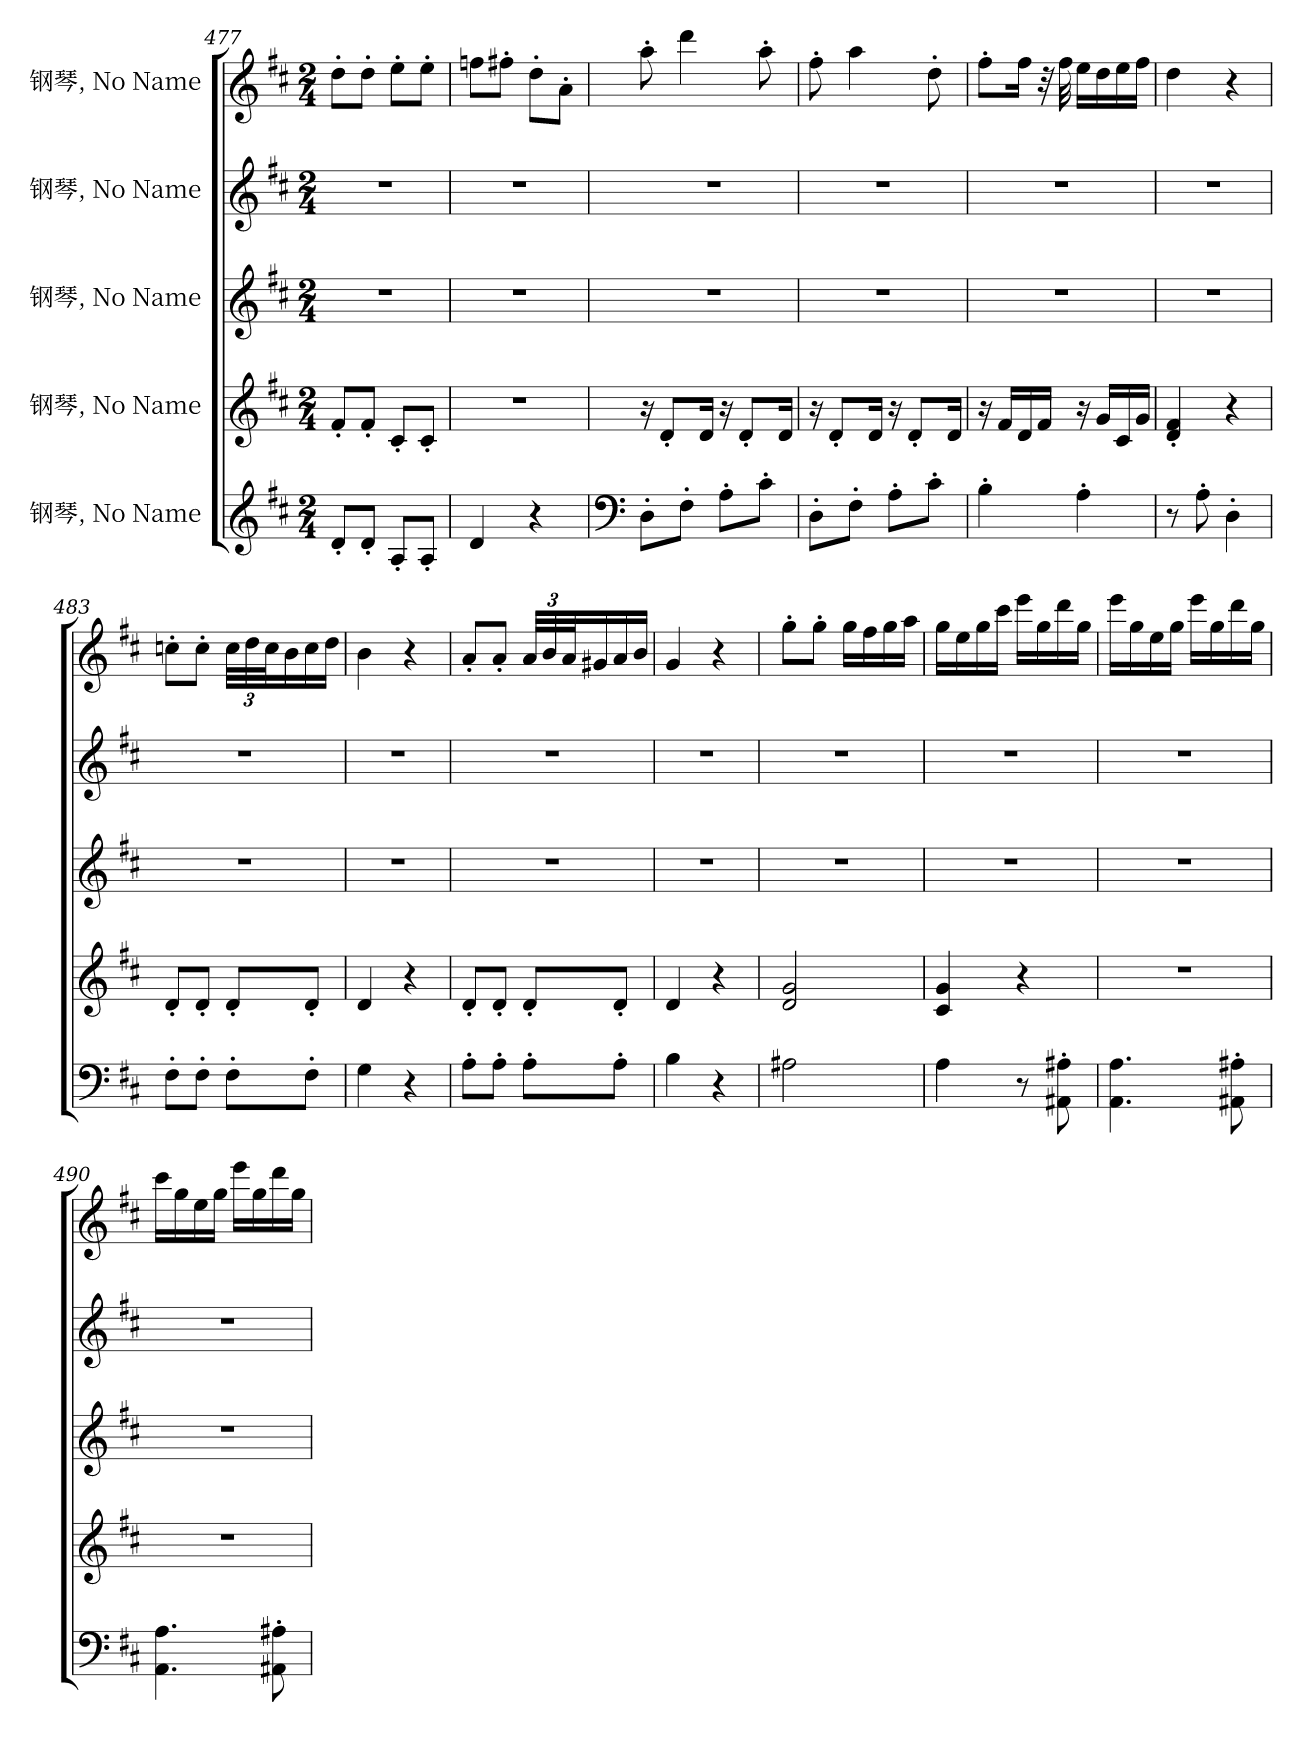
**kern	**kern	**kern	**kern	**kern
*part5	*part4	*part3	*part2	*part1
*staff5	*staff4	*staff3	*staff2	*staff1
*I"钢琴, No Name	*I"钢琴, No Name	*I"钢琴, No Name	*I"钢琴, No Name	*I"钢琴, No Name
*clefG2	*clefG2	*clefG2	*clefG2	*clefG2
*k[f#c#]	*k[f#c#]	*k[f#c#]	*k[f#c#]	*k[f#c#]
*M2/4	*M2/4	*M2/4	*M2/4	*M2/4
=477	=477	=477	=477	=477
8d'/L	8f#'/L	2r	2r	8dd'\L
8d'/J	8f#'/J	.	.	8dd'\J
8A'/L	8c#'/L	.	.	8ee'\L
8A'/J	8c#'/J	.	.	8ee'\J
=478	=478	=478	=478	=478
4d/	2r	2r	2r	8ffn\L
.	.	.	.	8ff#X'\J
4r	.	.	.	8dd'\L
.	.	.	.	8a'\J
=479	=479	=479	=479	=479
*clefF4	*	*	*	*
*	*	*	*	*MM132
8D'\L	16r	2r	2r	8aa'\
.	8d'/L	.	.	.
8F#'\J	.	.	.	4ddd\
.	16d/Jk	.	.	.
8A'\L	16r	.	.	.
.	8d'/L	.	.	.
8c#'\J	.	.	.	8aa'\
.	16d/Jk	.	.	.
=480	=480	=480	=480	=480
8D'\L	16r	2r	2r	8ff#'\
.	8d'/L	.	.	.
8F#'\J	.	.	.	4aa\
.	16d/Jk	.	.	.
8A'\L	16r	.	.	.
.	8d'/L	.	.	.
8c#'\J	.	.	.	8dd'\
.	16d/Jk	.	.	.
!!LO:LB:g=z
=481	=481	=481	=481	=481
4B'\	16r	2r	2r	8ff#'\L
.	16f#/LL	.	.	.
.	16d/	.	.	16ff#\Jk
.	16f#/JJ	.	.	32r
.	.	.	.	32ff#\
4A'\	16r	.	.	16ee\LL
.	16g/LL	.	.	16dd\
.	16c#/	.	.	16ee\
.	16g/JJ	.	.	16ff#\JJ
=482	=482	=482	=482	=482
8r	4d/' 4f#/'	2r	2r	4dd\
8A'\	.	.	.	.
4D'\	4r	.	.	4r
=483	=483	=483	=483	=483
*	*	*	*	*MM132
8F#'\L	8d'/L	2r	2r	8ccn'\L
8F#'\J	8d'/J	.	.	8cc'\J
*	*	*	*	*Xbrackettup
8F#'\L	8d'/L	.	.	48cc\LLL
.	.	.	.	48dd\
.	.	.	.	48cc\J
.	.	.	.	16b\
8F#'\J	8d'/J	.	.	16cc\
.	.	.	.	16dd\JJ
=484	=484	=484	=484	=484
4G\	4d/	2r	2r	4b\
4r	4r	.	.	4r
=485	=485	=485	=485	=485
8A'\L	8d'/L	2r	2r	8a'/L
8A'\J	8d'/J	.	.	8a'/J
8A'\L	8d'/L	.	.	48a/LLL
.	.	.	.	48b/
.	.	.	.	48a/J
.	.	.	.	16g#X/
8A'\J	8d'/J	.	.	16a/
.	.	.	.	16b/JJ
=486	=486	=486	=486	=486
4B\	4d/	2r	2r	4g/
4r	4r	.	.	4r
!!LO:PB:g=z
=487	=487	=487	=487	=487
*	*	*	*	*MM131
2A#X\	2d/ 2g/	2r	2r	8gg'\L
.	.	.	.	8gg'\J
.	.	.	.	16gg\LL
.	.	.	.	16ff#\
.	.	.	.	16gg\
*	*	*	*	*MM129
.	.	.	.	16aa\JJ
=488	=488	=488	=488	=488
*	*	*	*	*MM132
4A\	4c#/ 4g/	2r	2r	16gg\LL
.	.	.	.	16ee\
.	.	.	.	16gg\
.	.	.	.	16ccc#\JJ
8r	4r	.	.	16eee\LL
.	.	.	.	16gg\
8AA#X\' 8A#X\'	.	.	.	16ddd\
.	.	.	.	16gg\JJ
=489	=489	=489	=489	=489
4.AA\ 4.A\	2r	2r	2r	16eee\LL
.	.	.	.	16gg\
.	.	.	.	16ee\
.	.	.	.	16gg\JJ
.	.	.	.	16eee\LL
.	.	.	.	16gg\
8AA#X\' 8A#X\'	.	.	.	16ddd\
.	.	.	.	16gg\JJ
=490	=490	=490	=490	=490
4.AA\ 4.A\	2r	2r	2r	16ccc#\LL
.	.	.	.	16gg\
.	.	.	.	16ee\
.	.	.	.	16gg\JJ
.	.	.	.	16eee\LL
.	.	.	.	16gg\
8AA#X\' 8A#X\'	.	.	.	16ddd\
.	.	.	.	16gg\JJ
=	=	=	=	=
*-	*-	*-	*-	*-
